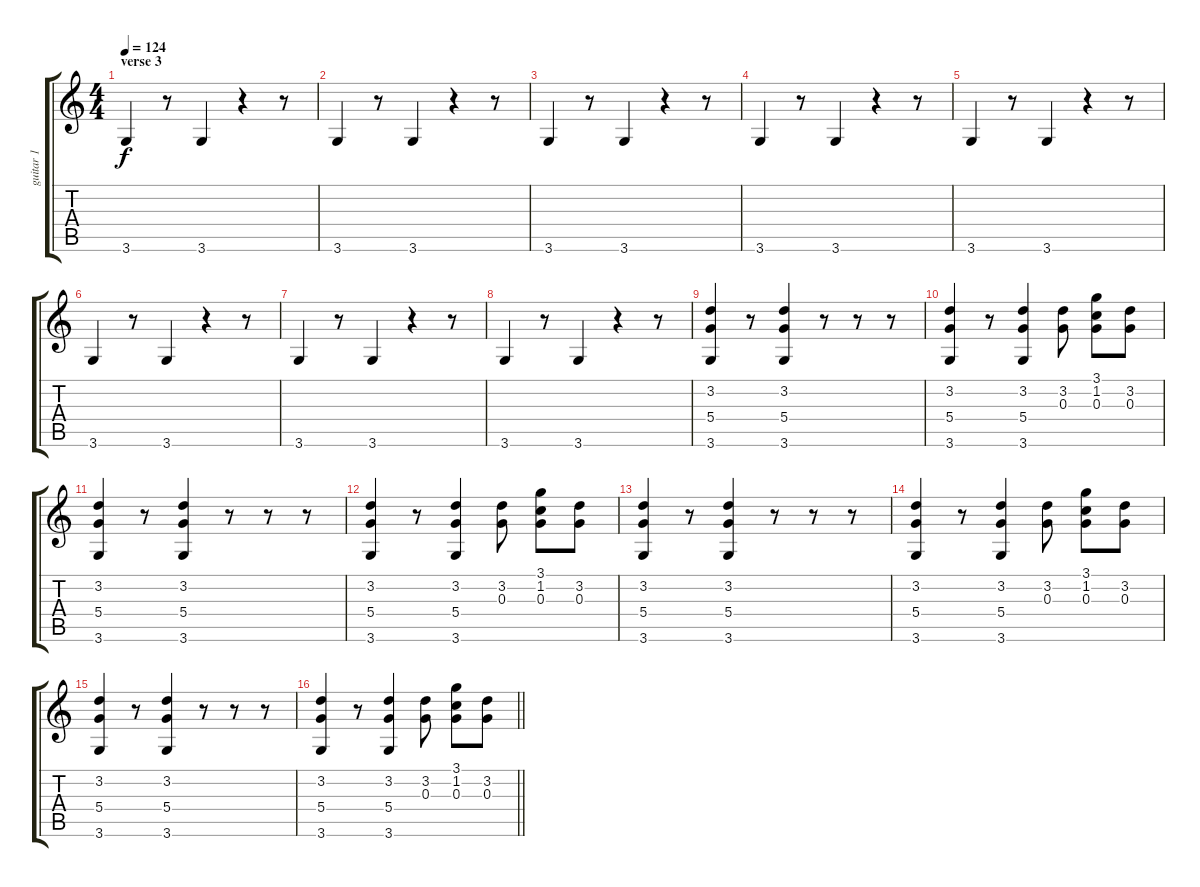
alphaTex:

\track ("guitar 1" "guitar 1") {instrument overdrivenguitar}
\staff {score tabs}
\tuning (E4 B3 G3 D3 A2 E2) {hide}
\ts (4 4)
\section ("" "verse 3")
\tempo 124
\clef g2
\ks c
3.6.4{dy f} r.8 3.6.4 r.4 r.8 |
3.6.4 r.8 3.6.4 r.4 r.8 |
3.6.4 r.8 3.6.4 r.4 r.8 |
3.6.4 r.8 3.6.4 r.4 r.8 |
3.6.4 r.8 3.6.4 r.4 r.8 |
3.6.4 r.8 3.6.4 r.4 r.8 |
3.6.4 r.8 3.6.4 r.4 r.8 |
3.6.4 r.8 3.6.4 r.4 r.8 |
(3.2 5.4 3.6).4 r.8 (3.2 5.4 3.6).4 r.8 r.8 r.8 |
(3.2 5.4 3.6).4 r.8 (3.2 5.4 3.6).4 (3.2 0.3).8 (3.1 1.2 0.3).8 (3.2 0.3).8 |
(3.2 5.4 3.6).4 r.8 (3.2 5.4 3.6).4 r.8 r.8 r.8 |
(3.2 5.4 3.6).4 r.8 (3.2 5.4 3.6).4 (3.2 0.3).8 (3.1 1.2 0.3).8 (3.2 0.3).8 |
(3.2 5.4 3.6).4 r.8 (3.2 5.4 3.6).4 r.8 r.8 r.8 |
(3.2 5.4 3.6).4 r.8 (3.2 5.4 3.6).4 (3.2 0.3).8 (3.1 1.2 0.3).8 (3.2 0.3).8 |
(3.2 5.4 3.6).4 r.8 (3.2 5.4 3.6).4 r.8 r.8 r.8 |
\barLineRight lightlight
(3.2 5.4 3.6).4 r.8 (3.2 5.4 3.6).4 (3.2 0.3).8 (3.1 1.2 0.3).8 (3.2 0.3).8
